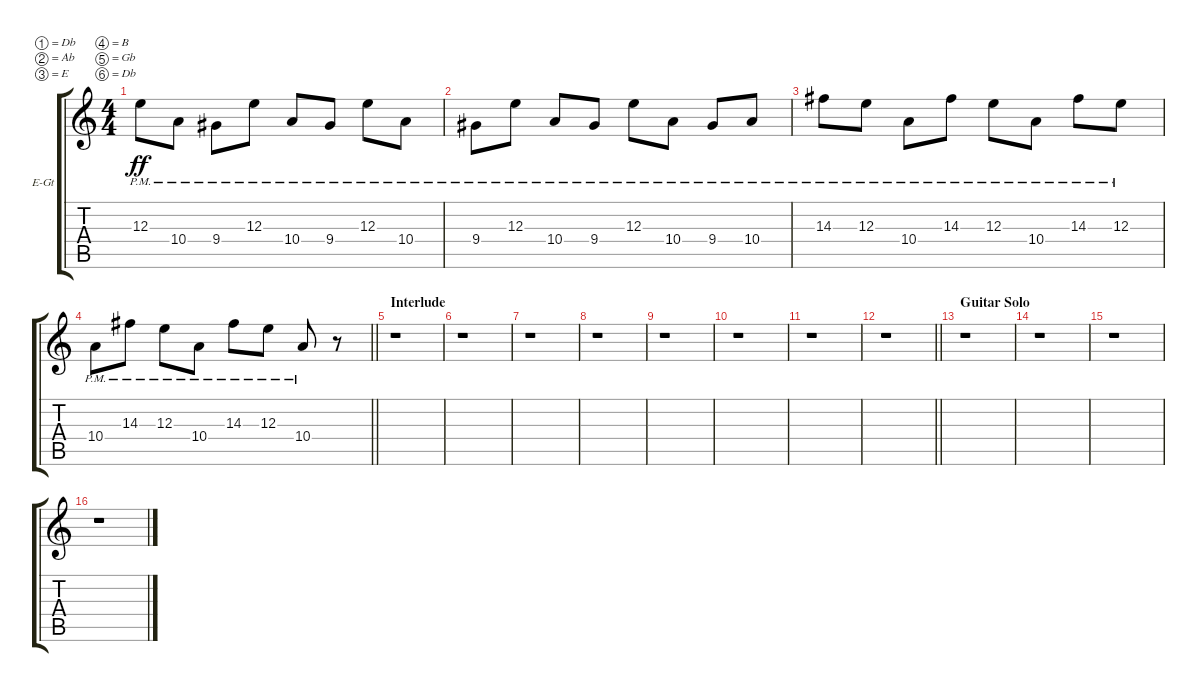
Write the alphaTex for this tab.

\bracketExtendMode groupsimilarinstruments
\firstSystemTrackNameOrientation horizontal
\otherSystemsTrackNameOrientation horizontal
\track ("Electric Guitar 3" "E-Gt") {instrument distortionguitar}
\staff {score tabs}
\tuning (Db4 Ab3 E3 B2 Gb2 Db2)
\ts (4 4)
\tempo (184 hide)
\clef g2
\ks c
12.3{pm}.8{dy ff} 10.4{pm}.8 9.4{pm}.8 12.3{pm}.8 10.4{pm}.8 9.4{pm}.8 12.3{pm}.8 10.4{pm}.8 |
9.4{pm}.8 12.3{pm}.8 10.4{pm}.8 9.4{pm}.8 12.3{pm}.8 10.4{pm}.8 9.4{pm}.8 10.4{pm}.8 |
14.3{pm}.8 12.3{pm}.8 10.4{pm}.8 14.3{pm}.8 12.3{pm}.8 10.4{pm}.8 14.3{pm}.8 12.3{pm}.8 |
\tempo (184 "Driving Rock" 1 hide)
\barLineRight lightlight
10.4{pm}.8 14.3{pm}.8 12.3{pm}.8 10.4{pm}.8 14.3{pm}.8 12.3{pm}.8 10.4{pm}.8 r.8 |
\section ("" "Interlude")
\tempo (184 "Driving Rock" hide)
r.1 |
r.1 |
r.1 |
r.1 |
r.1 |
r.1 |
r.1 |
\barLineRight lightlight
r.1 |
\section ("" "Guitar Solo")
r.1 |
r.1 |
r.1 |
r.1
